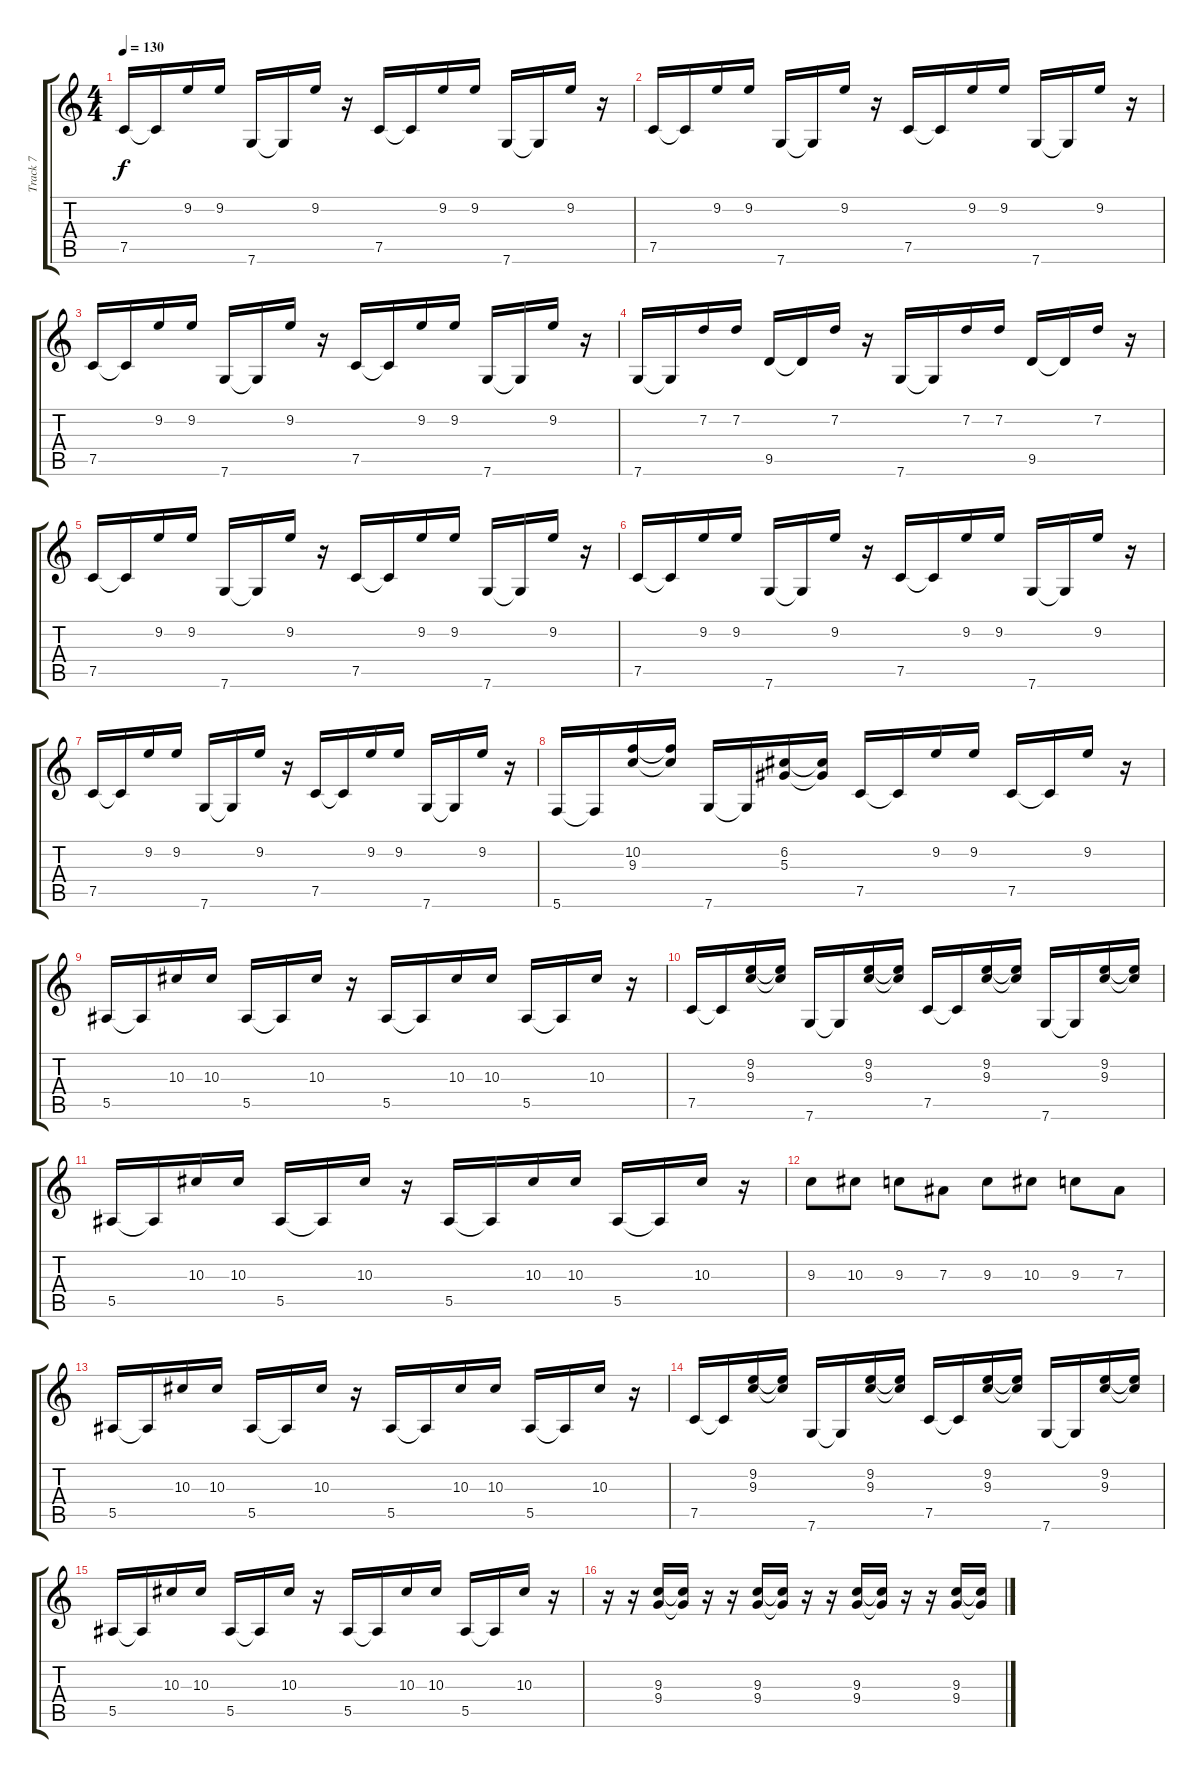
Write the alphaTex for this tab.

\track ("Track 7" "Track 7") {instrument distortionguitar}
\staff {score tabs}
\tuning (C4 G3 Eb3 Bb2 F2 C2) {hide}
\ts (4 4)
\tempo 130
\clef g2
\ks c
7.5.16{dy f} 7.5{t}.16 9.2.16 9.2.16 7.6.16 7.6{t}.16 9.2.16 r.16 7.5.16 7.5{t}.16 9.2.16 9.2.16 7.6.16 7.6{t}.16 9.2.16 r.16 |
7.5.16 7.5{t}.16 9.2.16 9.2.16 7.6.16 7.6{t}.16 9.2.16 r.16 7.5.16 7.5{t}.16 9.2.16 9.2.16 7.6.16 7.6{t}.16 9.2.16 r.16 |
7.5.16 7.5{t}.16 9.2.16 9.2.16 7.6.16 7.6{t}.16 9.2.16 r.16 7.5.16 7.5{t}.16 9.2.16 9.2.16 7.6.16 7.6{t}.16 9.2.16 r.16 |
7.6.16 7.6{t}.16 7.2.16 7.2.16 9.5.16 9.5{t}.16 7.2.16 r.16 7.6.16 7.6{t}.16 7.2.16 7.2.16 9.5.16 9.5{t}.16 7.2.16 r.16 |
7.5.16 7.5{t}.16 9.2.16 9.2.16 7.6.16 7.6{t}.16 9.2.16 r.16 7.5.16 7.5{t}.16 9.2.16 9.2.16 7.6.16 7.6{t}.16 9.2.16 r.16 |
7.5.16 7.5{t}.16 9.2.16 9.2.16 7.6.16 7.6{t}.16 9.2.16 r.16 7.5.16 7.5{t}.16 9.2.16 9.2.16 7.6.16 7.6{t}.16 9.2.16 r.16 |
7.5.16 7.5{t}.16 9.2.16 9.2.16 7.6.16 7.6{t}.16 9.2.16 r.16 7.5.16 7.5{t}.16 9.2.16 9.2.16 7.6.16 7.6{t}.16 9.2.16 r.16 |
5.6.16 5.6{t}.16 (10.2 9.3).16 (10.2{t} 9.3{t}).16 7.6.16 7.6{t}.16 (6.2 5.3).16 (6.2{t} 5.3{t}).16 7.5.16 7.5{t}.16 9.2.16 9.2.16 7.5.16 7.5{t}.16 9.2.16 r.16 |
5.5.16 5.5{t}.16 10.3.16 10.3.16 5.5.16 5.5{t}.16 10.3.16 r.16 5.5.16 5.5{t}.16 10.3.16 10.3.16 5.5.16 5.5{t}.16 10.3.16 r.16 |
7.5.16 7.5{t}.16 (9.2 9.3).16 (9.2{t} 9.3{t}).16 7.6.16 7.6{t}.16 (9.2 9.3).16 (9.2{t} 9.3{t}).16 7.5.16 7.5{t}.16 (9.2 9.3).16 (9.2{t} 9.3{t}).16 7.6.16 7.6{t}.16 (9.2 9.3).16 (9.2{t} 9.3{t}).16 |
5.5.16 5.5{t}.16 10.3.16 10.3.16 5.5.16 5.5{t}.16 10.3.16 r.16 5.5.16 5.5{t}.16 10.3.16 10.3.16 5.5.16 5.5{t}.16 10.3.16 r.16 |
9.3.8 10.3.8 9.3.8 7.3.8 9.3.8 10.3.8 9.3.8 7.3.8 |
5.5.16 5.5{t}.16 10.3.16 10.3.16 5.5.16 5.5{t}.16 10.3.16 r.16 5.5.16 5.5{t}.16 10.3.16 10.3.16 5.5.16 5.5{t}.16 10.3.16 r.16 |
7.5.16 7.5{t}.16 (9.2 9.3).16 (9.2{t} 9.3{t}).16 7.6.16 7.6{t}.16 (9.2 9.3).16 (9.2{t} 9.3{t}).16 7.5.16 7.5{t}.16 (9.2 9.3).16 (9.2{t} 9.3{t}).16 7.6.16 7.6{t}.16 (9.2 9.3).16 (9.2{t} 9.3{t}).16 |
5.5.16 5.5{t}.16 10.3.16 10.3.16 5.5.16 5.5{t}.16 10.3.16 r.16 5.5.16 5.5{t}.16 10.3.16 10.3.16 5.5.16 5.5{t}.16 10.3.16 r.16 |
r.16 r.16 (9.3 9.4).16 (9.3{t} 9.4{t}).16 r.16 r.16 (9.3 9.4).16 (9.3{t} 9.4{t}).16 r.16 r.16 (9.3 9.4).16 (9.3{t} 9.4{t}).16 r.16 r.16 (9.3 9.4).16 (9.3{t} 9.4{t}).16
